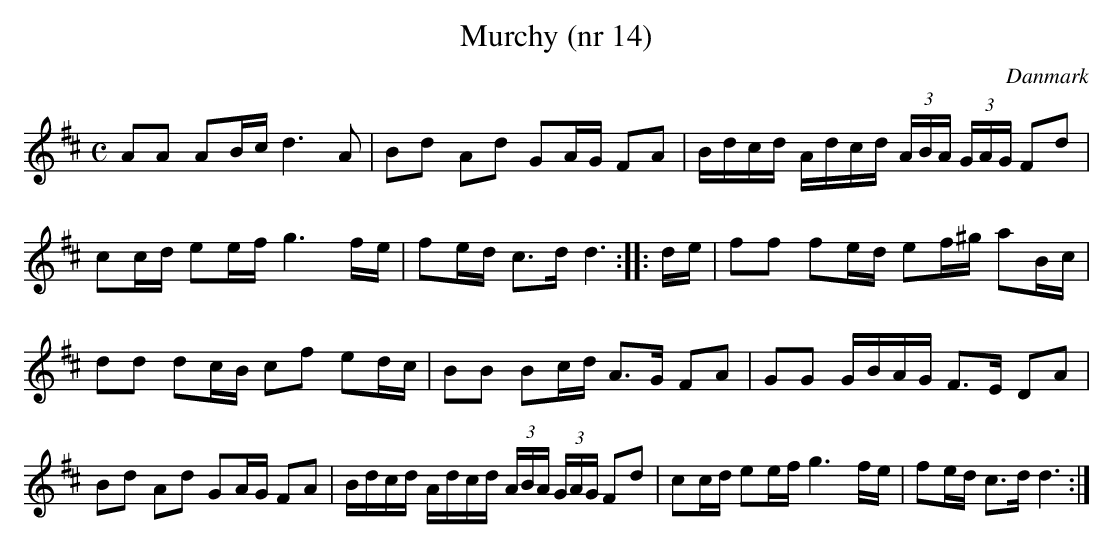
X:1
T:Murchy (nr 14)
L:1/16
M:C
O:Danmark
K:D
A2A2 A2Bc d6 A2 | B2d2 A2d2 G2AG F2A2 |\
Bdcd Adcd (3ABA (3GAG F2d2 | \
c2cd e2ef g6 fe | f2ed c3d d6 :: de |\
f2f2 f2ed  e2f^g a2Bc | d2d2 d2cB  c2f2 e2dc | \
B2B2 B2cd  A3G   F2A2 | G2G2 GBAG  F3E  D2A2 |
B2d2 A2d2  G2AG  F2A2 | Bdcd Adcd  (3ABA (3GAG  F2d2 |\
c2cd e2ef  g6      fe | f2ed c3d   d6 :|
